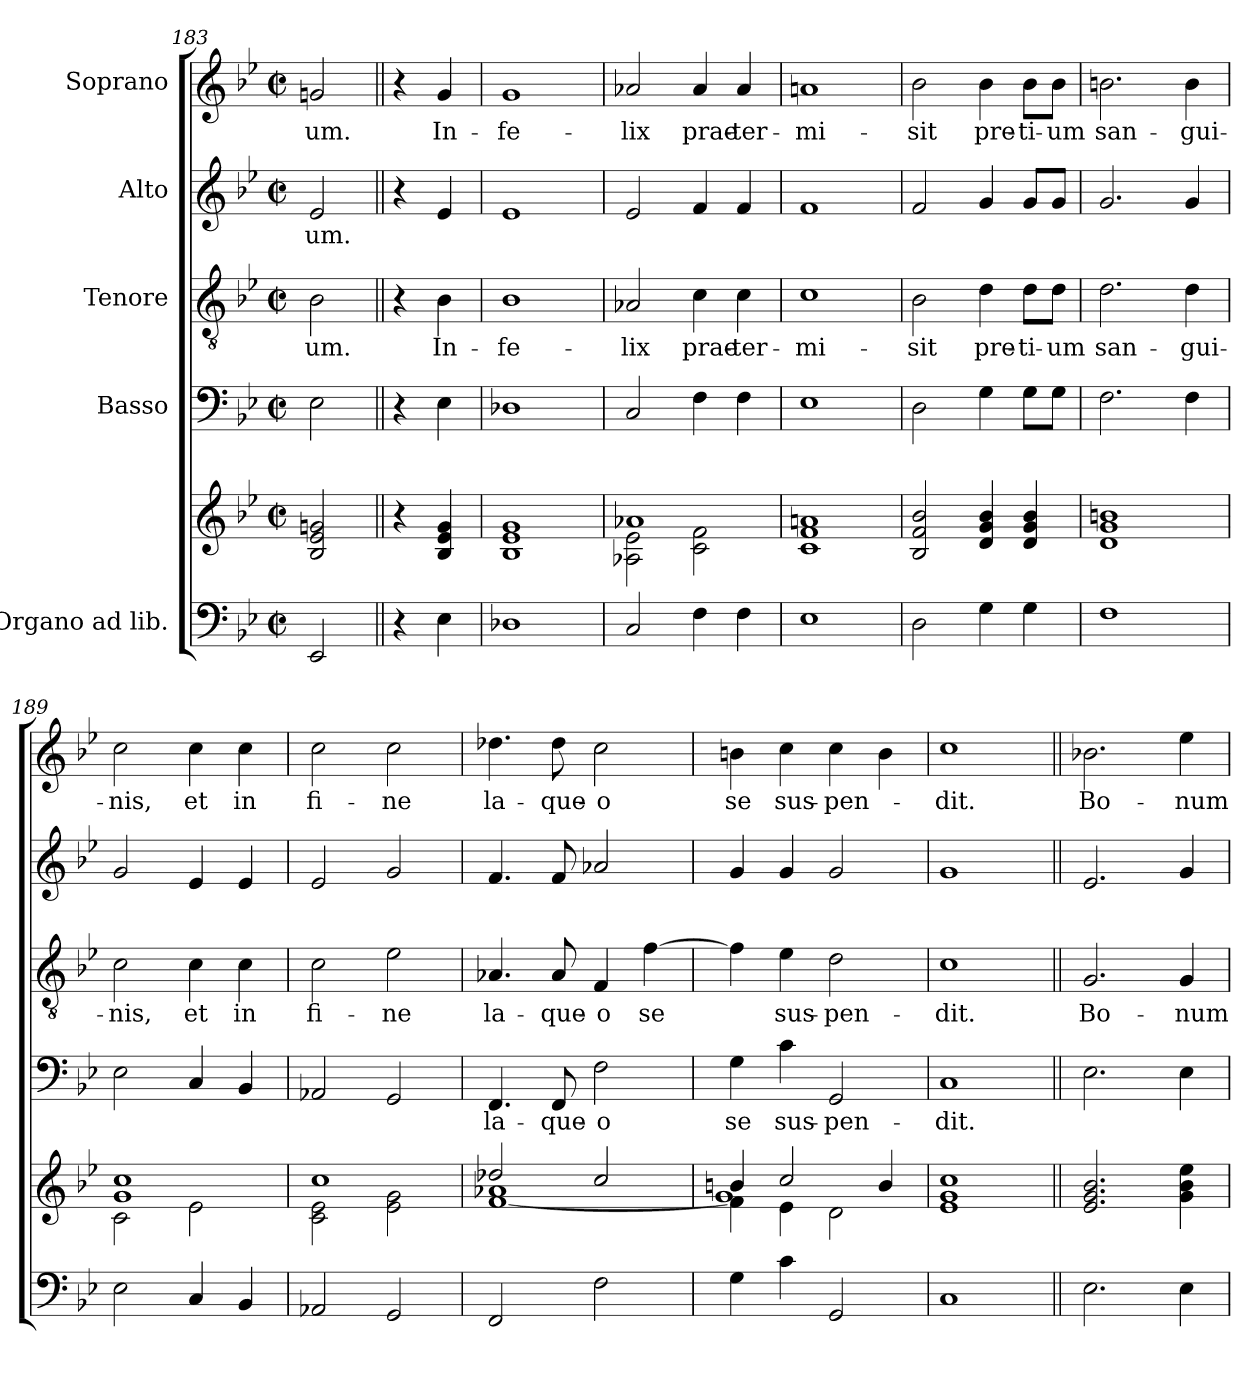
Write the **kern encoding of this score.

**kern	**kern	**kern	**text	**kern	**text	**kern	**text	**kern	**text
*part5	*part5	*part4	*part4	*part3	*part3	*part2	*part2	*part1	*part1
*staff6	*staff5	*staff4	*staff4	*staff3	*staff3	*staff2	*staff2	*staff1	*staff1
*I"Organo ad lib.	*	*I"Basso	*	*I"Tenore	*	*I"Alto	*	*I"Soprano	*
*clefF4	*clefG2	*clefF4	*	*clefGv2	*	*clefG2	*	*clefG2	*
*k[b-e-]	*k[b-e-]	*k[b-e-]	*	*k[b-e-]	*	*k[b-e-]	*	*k[b-e-]	*
*B-:	*B-:	*B-:	*	*B-:	*	*B-:	*	*B-:	*
*M2/2	*M2/2	*M2/2	*	*M2/2	*	*M2/2	*	*M2/2	*
*met(c|)	*met(c|)	*met(c|)	*	*met(c|)	*	*met(c|)	*	*met(c|)	*
=183	=183	=183	=183	=183	=183	=183	=183	=183	=183
2EE-/	2B-/ 2e-/ 2gn/	2E-\	.	2B-\	-um.	2e-/	-um.	2gn/	-um.
=183X1||	=183X1||	=183X1||	=183X1||	=183X1||	=183X1||	=183X1||	=183X1||	=183X1||	=183X1||
4r	4r	4r	.	4r	.	4r	.	4r	.
4E-\	4B-/ 4e-/ 4g/	4E-\	.	4B-\	In-	4e-/	.	4g/	In-
=184	=184	=184	=184	=184	=184	=184	=184	=184	=184
1D-X	1B- 1e- 1g	1D-X	.	1B-	-fe-	1e-	.	1g	-fe-
=185	=185	=185	=185	=185	=185	=185	=185	=185	=185
*	*^	*	*	*	*	*	*	*	*
2C/	1a-X	2A-X\ 2e-\	2C/	.	2A-X/	-lix	2e-/	.	2a-X/	-lix
4F\	.	2c\ 2f\	4F\	.	4c\	prae-	4f/	.	4a-/	prae-
4F\	.	.	4F\	.	4c\	-ter-	4f/	.	4a-/	-ter-
*	*v	*v	*	*	*	*	*	*	*	*
=186	=186	=186	=186	=186	=186	=186	=186	=186	=186
1E-	1c 1f 1an	1E-	.	1c	-mi-	1f	.	1an	-mi-
=187	=187	=187	=187	=187	=187	=187	=187	=187	=187
2D\	2B-/ 2f/ 2b-/	2D\	.	2B-\	-sit	2f/	.	2b-\	-sit
4G\	4d/ 4g/ 4b-/	4G\	.	4d\	pre-	4g/	.	4b-\	pre-
4G\	4d/ 4g/ 4b-/	8G\L	.	8d\L	-ti-	8g/L	.	8b-\L	-ti-
.	.	8G\J	.	8d\J	-um	8g/J	.	8b-\J	-um
!!LO:PB:g=z
=188	=188	=188	=188	=188	=188	=188	=188	=188	=188
1F	1d 1g 1bn	2.F\	.	2.d\	san-	2.g/	.	2.bn\	san-
.	.	4F\	.	4d\	-gui-	4g/	.	4b\	-gui-
=189	=189	=189	=189	=189	=189	=189	=189	=189	=189
*	*^	*	*	*	*	*	*	*	*
2E-\	1g 1cc	2c\	2E-\	.	2c\	-nis,	2g/	.	2cc\	-nis,
4C/	.	2e-\	4C/	.	4c\	et	4e-/	.	4cc\	et
4BB-/	.	.	4BB-/	.	4c\	in	4e-/	.	4cc\	in
=190	=190	=190	=190	=190	=190	=190	=190	=190	=190	=190
2AA-X/	1cc	2c\ 2e-\	2AA-X/	.	2c\	fi-	2e-/	.	2cc\	fi-
2GG/	.	2e-\ 2g\	2GG/	.	2e-\	-ne	2g/	.	2cc\	-ne
=191	=191	=191	=191	=191	=191	=191	=191	=191	=191	=191
2FF/	2dd-X/	[1f 1a-X	4.FF/	la-	4.A-X/	la-	4.f/	.	4.dd-X\	la-
.	.	.	8FF/	-que-	8A-/	-que-	8f/	.	8dd-\	-que-
2F\	2cc/	.	2F\	-o	4F/	-o	2a-X/	.	2cc\	-o
.	.	.	.	.	[4f\	se	.	.	.	.
=192	=192	=192	=192	=192	=192	=192	=192	=192	=192	=192
*	*	*^	*	*	*	*	*	*	*	*
4G\	4bn/	4f\]	1g	4G\	se	4f\]	.	4g/	.	4bn\	se
4c\	2cc/	4e-\	.	4c\	sus-	4e-\	sus-	4g/	.	4cc\	sus-
2GG/	.	2d\	.	2GG/	-pen-	2d\	-pen-	2g/	.	4cc\	-pen-
.	4b/	.	.	.	.	.	.	.	.	4b\	.
*	*v	*v	*v	*	*	*	*	*	*	*	*
=193	=193	=193	=193	=193	=193	=193	=193	=193	=193
1C	1e- 1g 1cc	1C	-dit.	1c	-dit.	1g	.	1cc	-dit.
=194||	=194||	=194||	=194||	=194||	=194||	=194||	=194||	=194||	=194||
2.E-\	2.e-/ 2.g/ 2.b-/	2.E-\	.	2.G/	Bo-	2.e-/	.	2.b-X\	Bo-
4E-\	4g\ 4b-\ 4ee-\	4E-\	.	4G/	-num	4g/	.	4ee-\	-num
=	=	=	=	=	=	=	=	=	=
*-	*-	*-	*-	*-	*-	*-	*-	*-	*-
